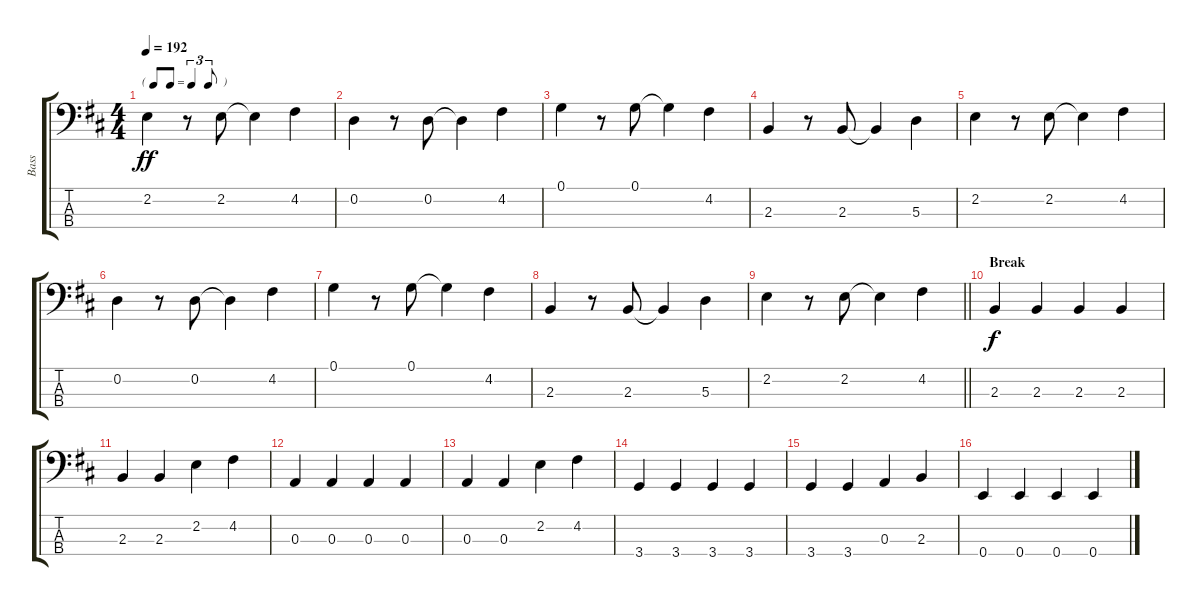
\track ("Bass" "Bass") {instrument electricbassfinger}
\staff {score tabs}
\tuning (G2 D2 A1 E1) {hide}
\ts (4 4)
\tf triplet8th
\tempo 192
\clef f4
\ks bminor
2.2.4{dy ff} r.8 2.2.8 2.2{t}.4 4.2.4 |
0.2.4 r.8 0.2.8 0.2{t}.4 4.2.4 |
0.1.4 r.8 0.1.8 0.1{t}.4 4.2.4 |
2.3.4 r.8 2.3.8 2.3{t}.4 5.3.4 |
2.2.4 r.8 2.2.8 2.2{t}.4 4.2.4 |
0.2.4 r.8 0.2.8 0.2{t}.4 4.2.4 |
0.1.4 r.8 0.1.8 0.1{t}.4 4.2.4 |
2.3.4 r.8 2.3.8 2.3{t}.4 5.3.4 |
\barLineRight lightlight
2.2.4 r.8 2.2.8 2.2{t}.4 4.2.4 |
\section ("" "Break")
2.3.4{dy f} 2.3.4 2.3.4 2.3.4 |
2.3.4 2.3.4 2.2.4 4.2.4 |
0.3.4 0.3.4 0.3.4 0.3.4 |
0.3.4 0.3.4 2.2.4 4.2.4 |
3.4.4 3.4.4 3.4.4 3.4.4 |
3.4.4 3.4.4 0.3.4 2.3.4 |
0.4.4 0.4.4 0.4.4 0.4.4
